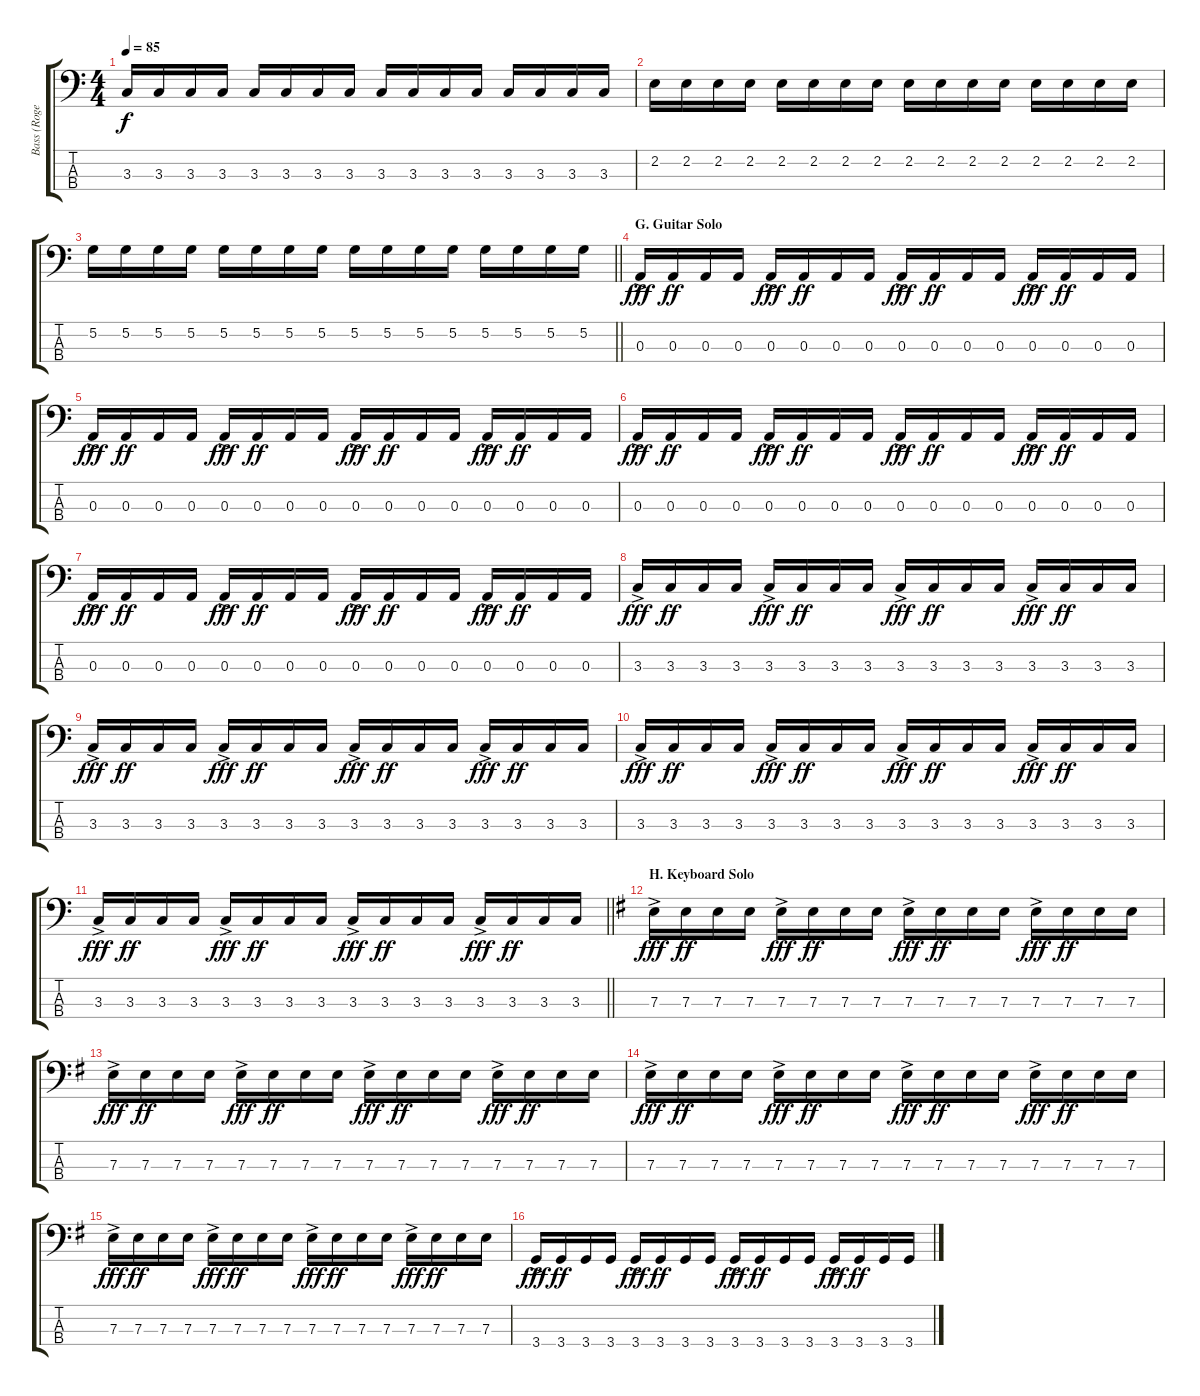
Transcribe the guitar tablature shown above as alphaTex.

\track ("Bass (Roger Glover)" "Bass (Roge") {instrument electricbassfinger}
\staff {score tabs}
\tuning (G2 D2 A1 E1) {hide}
\ts (4 4)
\tempo 85
\clef f4
\ks aminor
3.3.16{dy f} 3.3.16 3.3.16 3.3.16 3.3.16 3.3.16 3.3.16 3.3.16 3.3.16 3.3.16 3.3.16 3.3.16 3.3.16 3.3.16 3.3.16 3.3.16 |
2.2.16 2.2.16 2.2.16 2.2.16 2.2.16 2.2.16 2.2.16 2.2.16 2.2.16 2.2.16 2.2.16 2.2.16 2.2.16 2.2.16 2.2.16 2.2.16 |
\barLineRight lightlight
5.2.16 5.2.16 5.2.16 5.2.16 5.2.16 5.2.16 5.2.16 5.2.16 5.2.16 5.2.16 5.2.16 5.2.16 5.2.16 5.2.16 5.2.16 5.2.16 |
\section ("" "G. Guitar Solo")
0.3{ac}.16{dy fff} 0.3.16{dy ff} 0.3.16 0.3.16 0.3{ac}.16{dy fff} 0.3.16{dy ff} 0.3.16 0.3.16 0.3{ac}.16{dy fff} 0.3.16{dy ff} 0.3.16 0.3.16 0.3{ac}.16{dy fff} 0.3.16{dy ff} 0.3.16 0.3.16 |
0.3{ac}.16{dy fff} 0.3.16{dy ff} 0.3.16 0.3.16 0.3{ac}.16{dy fff} 0.3.16{dy ff} 0.3.16 0.3.16 0.3{ac}.16{dy fff} 0.3.16{dy ff} 0.3.16 0.3.16 0.3{ac}.16{dy fff} 0.3.16{dy ff} 0.3.16 0.3.16 |
0.3{ac}.16{dy fff} 0.3.16{dy ff} 0.3.16 0.3.16 0.3{ac}.16{dy fff} 0.3.16{dy ff} 0.3.16 0.3.16 0.3{ac}.16{dy fff} 0.3.16{dy ff} 0.3.16 0.3.16 0.3{ac}.16{dy fff} 0.3.16{dy ff} 0.3.16 0.3.16 |
0.3{ac}.16{dy fff} 0.3.16{dy ff} 0.3.16 0.3.16 0.3{ac}.16{dy fff} 0.3.16{dy ff} 0.3.16 0.3.16 0.3{ac}.16{dy fff} 0.3.16{dy ff} 0.3.16 0.3.16 0.3{ac}.16{dy fff} 0.3.16{dy ff} 0.3.16 0.3.16 |
3.3{ac}.16{dy fff} 3.3.16{dy ff} 3.3.16 3.3.16 3.3{ac}.16{dy fff} 3.3.16{dy ff} 3.3.16 3.3.16 3.3{ac}.16{dy fff} 3.3.16{dy ff} 3.3.16 3.3.16 3.3{ac}.16{dy fff} 3.3.16{dy ff} 3.3.16 3.3.16 |
3.3{ac}.16{dy fff} 3.3.16{dy ff} 3.3.16 3.3.16 3.3{ac}.16{dy fff} 3.3.16{dy ff} 3.3.16 3.3.16 3.3{ac}.16{dy fff} 3.3.16{dy ff} 3.3.16 3.3.16 3.3{ac}.16{dy fff} 3.3.16{dy ff} 3.3.16 3.3.16 |
3.3{ac}.16{dy fff} 3.3.16{dy ff} 3.3.16 3.3.16 3.3{ac}.16{dy fff} 3.3.16{dy ff} 3.3.16 3.3.16 3.3{ac}.16{dy fff} 3.3.16{dy ff} 3.3.16 3.3.16 3.3{ac}.16{dy fff} 3.3.16{dy ff} 3.3.16 3.3.16 |
\barLineRight lightlight
3.3{ac}.16{dy fff} 3.3.16{dy ff} 3.3.16 3.3.16 3.3{ac}.16{dy fff} 3.3.16{dy ff} 3.3.16 3.3.16 3.3{ac}.16{dy fff} 3.3.16{dy ff} 3.3.16 3.3.16 3.3{ac}.16{dy fff} 3.3.16{dy ff} 3.3.16 3.3.16 |
\section ("" "H. Keyboard Solo")
\ks eminor
7.3{ac}.16{dy fff} 7.3.16{dy ff} 7.3.16 7.3.16 7.3{ac}.16{dy fff} 7.3.16{dy ff} 7.3.16 7.3.16 7.3{ac}.16{dy fff} 7.3.16{dy ff} 7.3.16 7.3.16 7.3{ac}.16{dy fff} 7.3.16{dy ff} 7.3.16 7.3.16 |
7.3{ac}.16{dy fff} 7.3.16{dy ff} 7.3.16 7.3.16 7.3{ac}.16{dy fff} 7.3.16{dy ff} 7.3.16 7.3.16 7.3{ac}.16{dy fff} 7.3.16{dy ff} 7.3.16 7.3.16 7.3{ac}.16{dy fff} 7.3.16{dy ff} 7.3.16 7.3.16 |
7.3{ac}.16{dy fff} 7.3.16{dy ff} 7.3.16 7.3.16 7.3{ac}.16{dy fff} 7.3.16{dy ff} 7.3.16 7.3.16 7.3{ac}.16{dy fff} 7.3.16{dy ff} 7.3.16 7.3.16 7.3{ac}.16{dy fff} 7.3.16{dy ff} 7.3.16 7.3.16 |
7.3{ac}.16{dy fff} 7.3.16{dy ff} 7.3.16 7.3.16 7.3{ac}.16{dy fff} 7.3.16{dy ff} 7.3.16 7.3.16 7.3{ac}.16{dy fff} 7.3.16{dy ff} 7.3.16 7.3.16 7.3{ac}.16{dy fff} 7.3.16{dy ff} 7.3.16 7.3.16 |
3.4{ac}.16{dy fff} 3.4.16{dy ff} 3.4.16 3.4.16 3.4{ac}.16{dy fff} 3.4.16{dy ff} 3.4.16 3.4.16 3.4{ac}.16{dy fff} 3.4.16{dy ff} 3.4.16 3.4.16 3.4{ac}.16{dy fff} 3.4.16{dy ff} 3.4.16 3.4.16
